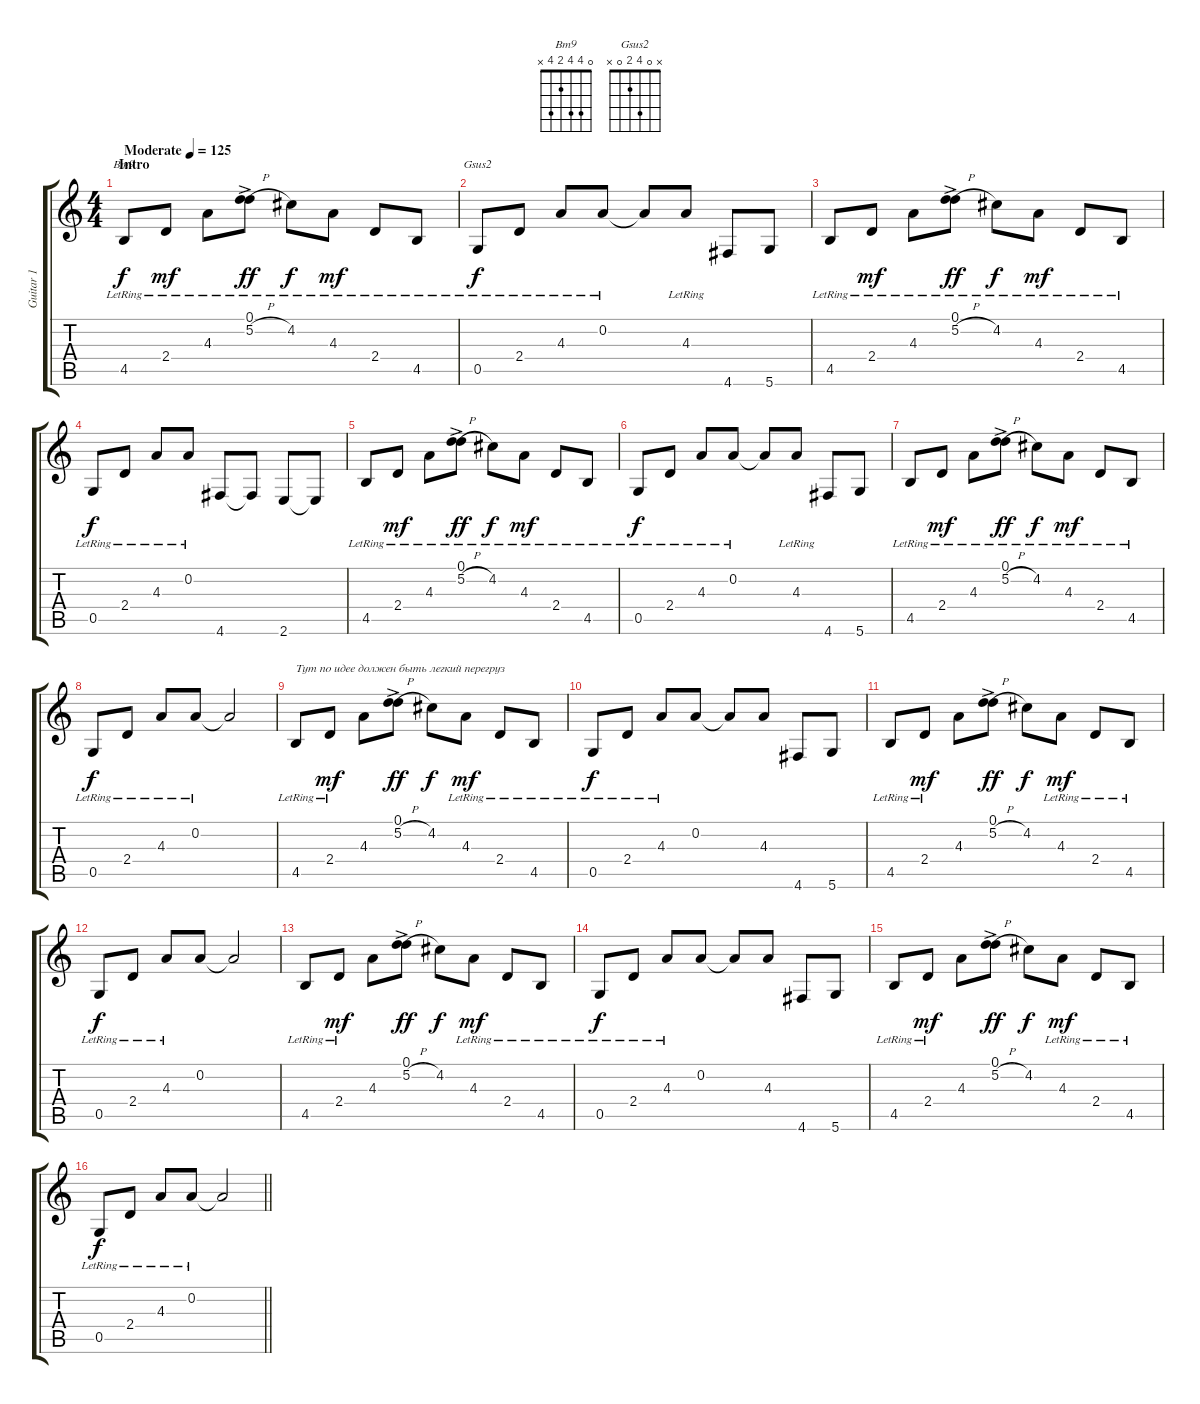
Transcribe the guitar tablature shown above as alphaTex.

\track ("Guitar 1" "Guitar 1") {instrument acousticguitarsteel}
\staff {score tabs}
\tuning (D4 A3 F3 C3 G2 D2) {hide}
\chord ("Bm9" 0 4 4 2 4 x)
\chord ("Gsus2" x 0 4 2 0 x)
\ts (4 4)
\section ("" "Intro")
\tempo (125 "Moderate")
\clef g2
\ks c
4.5{lr}.8{ch "Bm9" dy f instrument acousticguitarsteel} 2.4{lr}.8{dy mf} 4.3{lr}.8 (0.1{lr} 5.2{h ac}).8{dy ff} 4.2{lr}.8{dy f} 4.3{lr}.8{dy mf} 2.4{lr}.8 4.5{lr}.8 |
0.5{lr}.8{ch "Gsus2" dy f} 2.4{lr}.8 4.3{lr}.8 0.2{lr}.8 0.2{t}.8 4.3{lr}.8 4.6.8 5.6.8 |
4.5{lr}.8 2.4{lr}.8{dy mf} 4.3{lr}.8 (0.1{lr} 5.2{h ac}).8{dy ff} 4.2{lr}.8{dy f} 4.3{lr}.8{dy mf} 2.4{lr}.8 4.5{lr}.8 |
0.5{lr}.8{dy f} 2.4{lr}.8 4.3{lr}.8 0.2{lr}.8 4.6.8 4.6{t}.8 2.6.8 2.6{t}.8 |
4.5{lr}.8 2.4{lr}.8{dy mf} 4.3{lr}.8 (0.1{lr} 5.2{h ac}).8{dy ff} 4.2{lr}.8{dy f} 4.3{lr}.8{dy mf} 2.4{lr}.8 4.5{lr}.8 |
0.5{lr}.8{dy f} 2.4{lr}.8 4.3{lr}.8 0.2{lr}.8 0.2{t}.8 4.3{lr}.8 4.6.8 5.6.8 |
4.5{lr}.8 2.4{lr}.8{dy mf} 4.3{lr}.8 (0.1{lr} 5.2{h ac}).8{dy ff} 4.2{lr}.8{dy f} 4.3{lr}.8{dy mf} 2.4{lr}.8 4.5{lr}.8 |
0.5{lr}.8{dy f} 2.4{lr}.8 4.3{lr}.8 0.2{lr}.8 0.2{t}.2 |
4.5{lr}.8{txt "Тут по идее должен быть легкий перегруз" instrument electricguitarclean} 2.4{lr}.8{dy mf} 4.3.8 (0.1 5.2{h ac}).8{dy ff} 4.2.8{dy f} 4.3{lr}.8{dy mf} 2.4{lr}.8 4.5{lr}.8 |
0.5{lr}.8{dy f} 2.4{lr}.8 4.3{lr}.8 0.2.8 0.2{t}.8 4.3.8 4.6.8 5.6.8 |
4.5{lr}.8 2.4{lr}.8{dy mf} 4.3.8 (0.1 5.2{h ac}).8{dy ff} 4.2.8{dy f} 4.3{lr}.8{dy mf} 2.4{lr}.8 4.5{lr}.8 |
0.5{lr}.8{dy f} 2.4{lr}.8 4.3{lr}.8 0.2.8 0.2{t}.2 |
4.5{lr}.8 2.4{lr}.8{dy mf} 4.3.8 (0.1 5.2{h ac}).8{dy ff} 4.2.8{dy f} 4.3{lr}.8{dy mf} 2.4{lr}.8 4.5{lr}.8 |
0.5{lr}.8{dy f} 2.4{lr}.8 4.3{lr}.8 0.2.8 0.2{t}.8 4.3.8 4.6.8 5.6.8 |
4.5{lr}.8 2.4{lr}.8{dy mf} 4.3.8 (0.1 5.2{h ac}).8{dy ff} 4.2.8{dy f} 4.3{lr}.8{dy mf} 2.4{lr}.8 4.5{lr}.8 |
\barLineRight lightlight
0.5{lr}.8{dy f} 2.4{lr}.8 4.3{lr}.8 0.2{lr}.8{volume 0} 0.2{t}.2
